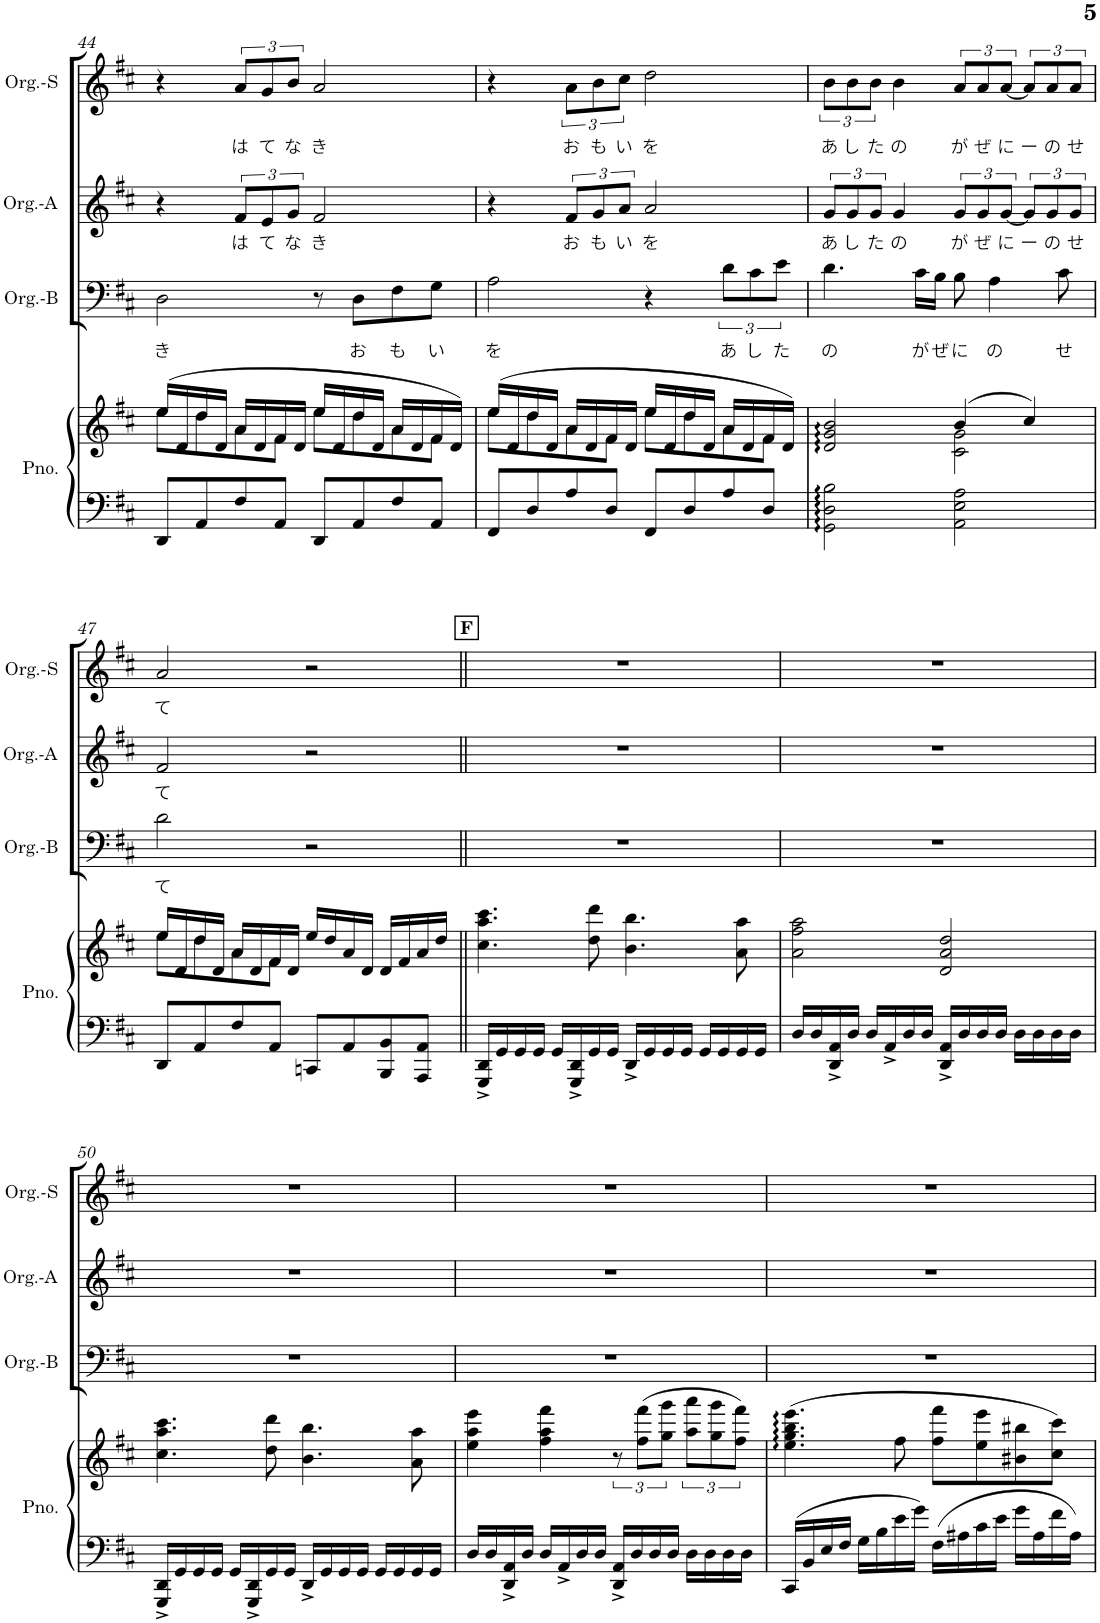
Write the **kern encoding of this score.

**kern	**kern	**kern	**text	**kern	**text	**kern	**text
*part4	*part4	*part3	*part3	*part2	*part2	*part1	*part1
*staff5	*staff4	*staff3	*staff3	*staff2	*staff2	*staff1	*staff1
*I"Piano	*	*I"Organ-B	*	*I"Organ-A	*	*I"Organ-S	*
*I'Pno.	*	*I'Org.-B	*	*I'Org.-A	*	*I'Org.-S	*
!!LO:PB:g=z
*clefF4	*clefG2	*clefF4	*	*clefG2	*	*clefG2	*
*k[f#c#]	*k[f#c#]	*k[f#c#]	*	*k[f#c#]	*	*k[f#c#]	*
*M4/4	*M4/4	*M4/4	*	*M4/4	*	*M4/4	*
*met(c)	*met(c)	*met(c)	*	*met(c)	*	*met(c)	*
=44	=44	=44	=44	=44	=44	=44	=44
*	*^	*	*	*	*	*	*
!	!	!	!	!LO:LY:b	!	!	!	!
8DD/L	(16ee/LL	8ee\L	2D\	き	4r	.	4r	.
.	16d/	.	.	.	.	.	.	.
8AA/	16dd/	8dd\	.	.	.	.	.	.
.	16d/JJ	.	.	.	.	.	.	.
!	!	!	!	!	!	!LO:LY:b	!	!LO:LY:b
8F#/	16a/LL	8a\	.	.	12f#/L	は	12a/L	は
.	16d/	.	.	.	.	.	.	.
!	!	!	!	!	!	!LO:LY:b	!	!LO:LY:b
.	.	.	.	.	12e/	て	12g/	て
8AA/J	16f#/	8f#\J	.	.	.	.	.	.
!	!	!	!	!	!	!LO:LY:b	!	!LO:LY:b
.	.	.	.	.	12g/J	な	12b/J	な
.	16d/JJ	.	.	.	.	.	.	.
!	!	!	!	!	!	!LO:LY:b	!	!LO:LY:b
8DD/L	16ee/LL	8ee\L	8r	.	2f#/	き	2a/	き
.	16d/	.	.	.	.	.	.	.
!	!	!	!	!LO:LY:b	!	!	!	!
8AA/	16dd/	8dd\	8D\L	お	.	.	.	.
.	16d/JJ	.	.	.	.	.	.	.
!	!	!	!	!LO:LY:b	!	!	!	!
8F#/	16a/LL	8a\	8F#\	も	.	.	.	.
.	16d/	.	.	.	.	.	.	.
!	!	!	!	!LO:LY:b	!	!	!	!
8AA/J	16f#/	8f#\J	8G\J	い	.	.	.	.
.	16d/JJ)	.	.	.	.	.	.	.
=45	=45	=45	=45	=45	=45	=45	=45	=45
!	!	!	!	!LO:LY:b	!	!	!	!
8FF#/L	(16ee/LL	8ee\L	2A\	を	4r	.	4r	.
.	16d/	.	.	.	.	.	.	.
8D/	16dd/	8dd\	.	.	.	.	.	.
.	16d/JJ	.	.	.	.	.	.	.
!	!	!	!	!	!	!LO:LY:b	!	!LO:LY:b
8A/	16a/LL	8a\	.	.	12f#/L	お	12a\L	お
.	16d/	.	.	.	.	.	.	.
!	!	!	!	!	!	!LO:LY:b	!	!LO:LY:b
.	.	.	.	.	12g/	も	12b\	も
8D/J	16f#/	8f#\J	.	.	.	.	.	.
!	!	!	!	!	!	!LO:LY:b	!	!LO:LY:b
.	.	.	.	.	12a/J	い	12cc#\J	い
.	16d/JJ	.	.	.	.	.	.	.
!	!	!	!	!	!	!LO:LY:b	!	!LO:LY:b
8FF#/L	16ee/LL	8ee\L	4r	.	2a/	を	2dd\	を
.	16d/	.	.	.	.	.	.	.
8D/	16dd/	8dd\	.	.	.	.	.	.
.	16d/JJ	.	.	.	.	.	.	.
!	!	!	!	!LO:LY:b	!	!	!	!
8A/	16a/LL	8a\	12d\L	あ	.	.	.	.
.	16d/	.	.	.	.	.	.	.
!	!	!	!	!LO:LY:b	!	!	!	!
.	.	.	12c#\	し	.	.	.	.
8D/J	16f#/	8f#\J	.	.	.	.	.	.
!	!	!	!	!LO:LY:b	!	!	!	!
.	.	.	12e\J	た	.	.	.	.
.	16d/JJ)	.	.	.	.	.	.	.
=46	=46	=46	=46	=46	=46	=46	=46	=46
!	!	!	!	!LO:LY:b	!	!LO:LY:b	!	!LO:LY:b
2GG\ 2D\ 2B\	2d/ 2g/ 2b/	2ryy	4.d\	の	12g/L	あ	12b\L	あ
!	!	!	!	!	!	!LO:LY:b	!	!LO:LY:b
.	.	.	.	.	12g/	し	12b\	し
!	!	!	!	!	!	!LO:LY:b	!	!LO:LY:b
.	.	.	.	.	12g/J	た	12b\J	た
!	!	!	!	!	!	!LO:LY:b	!	!LO:LY:b
.	.	.	.	.	4g/	の	4b\	の
!	!	!	!	!LO:LY:b	!	!	!	!
.	.	.	16c#\LL	が	.	.	.	.
!	!	!	!	!LO:LY:b	!	!	!	!
.	.	.	16B\JJ	ぜ	.	.	.	.
!	!	!	!	!LO:LY:b	!	!LO:LY:b	!	!LO:LY:b
2AA\ 2E\ 2A\	(4b/	2c#\ 2g\	8B\	に	12g/L	が	12a/L	が
!	!	!	!	!	!	!LO:LY:b	!	!LO:LY:b
.	.	.	.	.	12g/	ぜ	12a/	ぜ
!	!	!	!	!LO:LY:b	!	!	!	!
.	.	.	4A\	の	.	.	.	.
!	!	!	!	!	!	!LO:LY:b	!	!LO:LY:b
.	.	.	.	.	[12g/J	に	[12a/J	に
!	!	!	!	!	!	!LO:LY:b	!	!LO:LY:b
.	4cc#/)	.	.	.	12g/L]	ー	12a/L]	ー
!	!	!	!	!	!	!LO:LY:b	!	!LO:LY:b
.	.	.	.	.	12g/	の	12a/	の
!	!	!	!	!LO:LY:b	!	!	!	!
.	.	.	8c#\	せ	.	.	.	.
!	!	!	!	!	!	!LO:LY:b	!	!LO:LY:b
.	.	.	.	.	12g/J	せ	12a/J	せ
!!LO:LB:g=z
=47	=47	=47	=47	=47	=47	=47	=47	=47
!	!	!	!	!LO:LY:b	!	!LO:LY:b	!	!LO:LY:b
8DD/L	16ee/LL	8ee\L	2d\	て	2f#/	て	2a/	て
.	16d/	.	.	.	.	.	.	.
8AA/	16dd/	8dd\	.	.	.	.	.	.
.	16d/JJ	.	.	.	.	.	.	.
8F#/	16a/LL	8a\	.	.	.	.	.	.
.	16d/	.	.	.	.	.	.	.
8AA/J	16f#/	8f#\J	.	.	.	.	.	.
.	16d/JJ	.	.	.	.	.	.	.
8CCn/L	16ee/LL	2ryy	2r	.	2r	.	2r	.
.	16dd/	.	.	.	.	.	.	.
8AA/	16a/	.	.	.	.	.	.	.
.	16d/JJ	.	.	.	.	.	.	.
8BBB/ 8BB/	16d/LL	.	.	.	.	.	.	.
.	16f#/	.	.	.	.	.	.	.
8AAA/ 8AA/J	16a/	.	.	.	.	.	.	.
.	16dd/JJ	.	.	.	.	.	.	.
*	*v	*v	*	*	*	*	*	*
!!LO:REH:place=s1:a:B:cj:t=F
=48||	=48||	=48||	=48||	=48||	=48||	=48||	=48||
16GGG/^ 16DD/^LL	4.cc#\ 4.aa\ 4.ccc#\	1r	.	1r	.	1r	.
16GG/	.	.	.	.	.	.	.
16GG/	.	.	.	.	.	.	.
16GG/JJ	.	.	.	.	.	.	.
16GG/LL	.	.	.	.	.	.	.
16GGG/^ 16DD/^	.	.	.	.	.	.	.
16GG/	8dd\ 8ddd\	.	.	.	.	.	.
16GG/JJ	.	.	.	.	.	.	.
16DD^/LL	4.b\ 4.bb\	.	.	.	.	.	.
16GG/	.	.	.	.	.	.	.
16GG/	.	.	.	.	.	.	.
16GG/JJ	.	.	.	.	.	.	.
16GG/LL	.	.	.	.	.	.	.
16GG/	.	.	.	.	.	.	.
16GG/	8a\ 8aa\	.	.	.	.	.	.
16GG/JJ	.	.	.	.	.	.	.
=49	=49	=49	=49	=49	=49	=49	=49
16D/LL	2a\ 2ff#\ 2aa\	1r	.	1r	.	1r	.
16D/	.	.	.	.	.	.	.
16DD/^ 16AA/^	.	.	.	.	.	.	.
16D/JJ	.	.	.	.	.	.	.
16D/LL	.	.	.	.	.	.	.
16AA^/	.	.	.	.	.	.	.
16D/	.	.	.	.	.	.	.
16D/JJ	.	.	.	.	.	.	.
16DD/^ 16AA/^LL	2d/ 2a/ 2dd/	.	.	.	.	.	.
16D/	.	.	.	.	.	.	.
16D/	.	.	.	.	.	.	.
16D/JJ	.	.	.	.	.	.	.
16D\LL	.	.	.	.	.	.	.
16D\	.	.	.	.	.	.	.
16D\	.	.	.	.	.	.	.
16D\JJ	.	.	.	.	.	.	.
!!LO:LB:g=z
=50	=50	=50	=50	=50	=50	=50	=50
16GGG/^ 16DD/^LL	4.cc#\ 4.aa\ 4.ccc#\	1r	.	1r	.	1r	.
16GG/	.	.	.	.	.	.	.
16GG/	.	.	.	.	.	.	.
16GG/JJ	.	.	.	.	.	.	.
16GG/LL	.	.	.	.	.	.	.
16GGG/^ 16DD/^	.	.	.	.	.	.	.
16GG/	8dd\ 8ddd\	.	.	.	.	.	.
16GG/JJ	.	.	.	.	.	.	.
16DD^/LL	4.b\ 4.bb\	.	.	.	.	.	.
16GG/	.	.	.	.	.	.	.
16GG/	.	.	.	.	.	.	.
16GG/JJ	.	.	.	.	.	.	.
16GG/LL	.	.	.	.	.	.	.
16GG/	.	.	.	.	.	.	.
16GG/	8a\ 8aa\	.	.	.	.	.	.
16GG/JJ	.	.	.	.	.	.	.
=51	=51	=51	=51	=51	=51	=51	=51
16D/LL	4ee\ 4aa\ 4eee\	1r	.	1r	.	1r	.
16D/	.	.	.	.	.	.	.
16DD/^ 16AA/^	.	.	.	.	.	.	.
16D/JJ	.	.	.	.	.	.	.
16D/LL	4ff#\ 4aa\ 4fff#\	.	.	.	.	.	.
16AA^/	.	.	.	.	.	.	.
16D/	.	.	.	.	.	.	.
16D/JJ	.	.	.	.	.	.	.
16DD/^ 16AA/^LL	12r	.	.	.	.	.	.
16D/	.	.	.	.	.	.	.
.	(12ff#\ 12fff#\L	.	.	.	.	.	.
16D/	.	.	.	.	.	.	.
.	12gg\ 12ggg\J	.	.	.	.	.	.
16D/JJ	.	.	.	.	.	.	.
16D\LL	12aa\ 12aaa\L	.	.	.	.	.	.
16D\	.	.	.	.	.	.	.
.	12gg\ 12ggg\	.	.	.	.	.	.
16D\	.	.	.	.	.	.	.
.	12ff#\ 12fff#\J)	.	.	.	.	.	.
16D\JJ	.	.	.	.	.	.	.
=52	=52	=52	=52	=52	=52	=52	=52
16CC#/LL	(4.ee\ 4.gg\ 4.bb\ 4.eee\	1r	.	1r	.	1r	.
16BB/	.	.	.	.	.	.	.
16E/	.	.	.	.	.	.	.
16F#/JJ	.	.	.	.	.	.	.
16G\LL	.	.	.	.	.	.	.
16B\	.	.	.	.	.	.	.
16e\	8ff#\	.	.	.	.	.	.
16g\JJ	.	.	.	.	.	.	.
16F#\LL	8ff#\ 8fff#\L	.	.	.	.	.	.
16A#X\	.	.	.	.	.	.	.
16c#\	8ee\ 8eee\	.	.	.	.	.	.
16e\JJ	.	.	.	.	.	.	.
16g\LL	8b#X\ 8bb#X\	.	.	.	.	.	.
16A#\	.	.	.	.	.	.	.
16f#\	8cc#\ 8ccc#\J)	.	.	.	.	.	.
16A#\JJ	.	.	.	.	.	.	.
=	=	=	=	=	=	=	=
*-	*-	*-	*-	*-	*-	*-	*-
